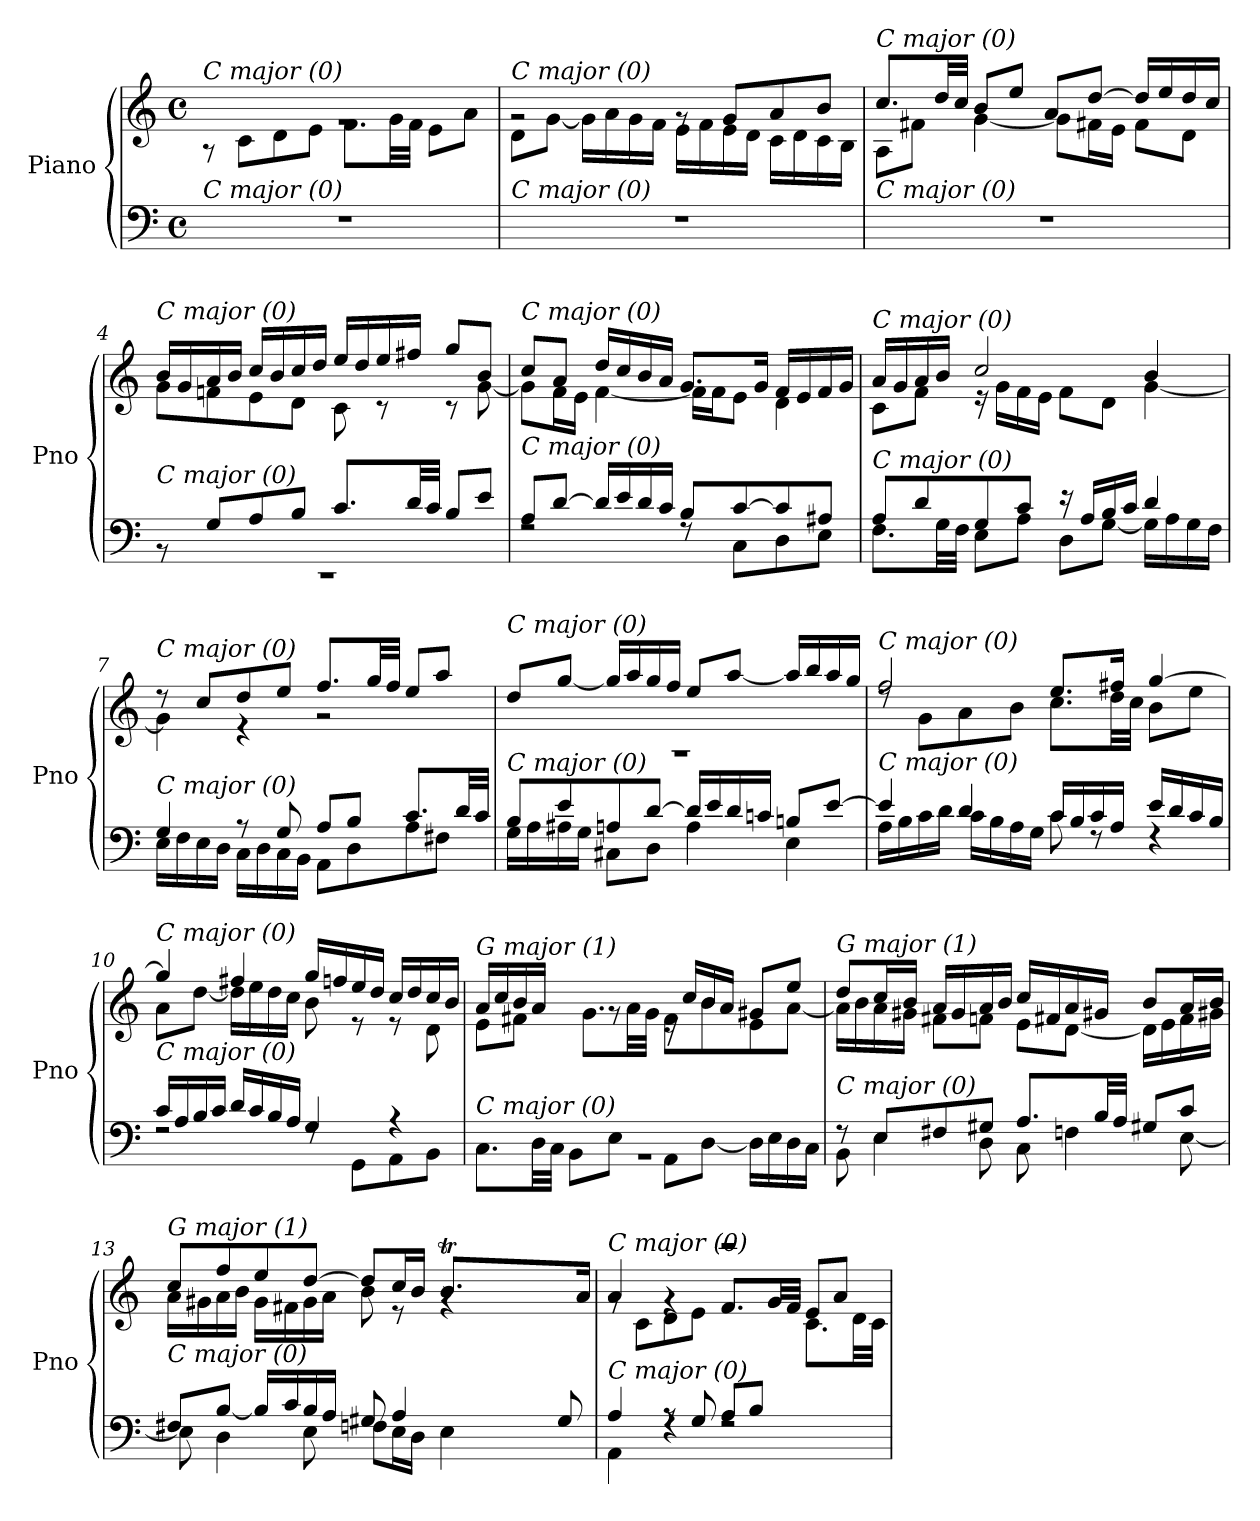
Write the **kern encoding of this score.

**kern	**kern
*part1	*part1
*staff2	*staff1
*I"Piano	*
*I'Pno	*
*clefF4	*clefG2
*k[]	*k[]
*M4/4	*M4/4
*met(c)	*met(c)
=1	=1
*	*^
!	!LO:TX:i:t=C major (0)	!
!LO:TX:i:t=C major (0)	!	!
1r	1rg	8r
.	.	8c\L
.	.	8d\
.	.	8e\J
.	.	8.f\L
.	.	32g\LL
.	.	32f\JJJ
.	.	8e\L
.	.	8a\J
=2	=2	=2
!	!LO:TX:i:t=C major (0)	!
!LO:TX:i:t=C major (0)	!	!
1r	2rg	8d\L
.	.	[8g\J
.	.	16g\LL]
.	.	16a\
.	.	16g\
.	.	16f\JJ
.	8rg	16e\LL
.	.	16f\
.	8g/L	16e\
.	.	16d\JJ
.	8a/	16c\LL
.	.	16d\
.	8b/J	16c\
.	.	16B\JJ
=3	=3	=3
!	!LO:TX:i:t=C major (0)	!
!LO:TX:i:t=C major (0)	!	!
1r	8.cc/L	8A\L
.	.	8f#X\J
.	32dd/LL	.
.	32cc/JJJ	.
.	8b/L	[4g\
.	8ee/J	.
.	8a/L	8g\L]
.	[8dd/J	16f#X\L
.	.	16e\JJ
.	16dd/LL]	8f#\L
.	16ee/	.
.	16dd/	8d\J
.	16cc/JJ	.
!!LO:LB:g=z	!!
=4	=4	=4
*^	*	*
!	!	!LO:TX:i:t=C major (0)	!
!LO:TX:i:t=C major (0)	!	!	!
1rEE	8r	16b/LL	8g\L
.	.	16g/	.
.	8G/L	16a/	8fn\
.	.	16b/JJ	.
.	8A/	16cc/LL	8e\
.	.	16b/	.
.	8B/J	16cc/	8d\J
.	.	16dd/JJ	.
.	8.c/L	16ee/LL	8c\
.	.	16dd/	.
.	.	16ee/	8r
.	32d/LL	16ff#X/JJ	.
.	32c/JJJ	.	.
.	8B/L	8gg/L	8r
.	8e/J	8b/J	[8g\
=5	=5	=5	=5
!	!	!LO:TX:i:t=C major (0)	!
!LO:TX:i:t=C major (0)	!	!	!
8A/L	2rF	8cc/L	8g\L]
[8d/J	.	8a/J	16f\L
.	.	.	16e\JJ
16d/LL]	.	16dd/LL	[4f\
16e/	.	16cc/	.
16d/	.	16b/	.
16c/JJ	.	16a/JJ	.
8B/L	8rF	8.g/L	16f\LL]
.	.	.	16f\J
[8c/	8C\L	.	8e\J
.	.	16g/Jk	.
8c/]	8D\	16f/LL	4d\
.	.	16e/	.
8A#Xi/J	8E\J	16f/	.
.	.	16g/JJ	.
=6	=6	=6	=6
!	!	!LO:TX:i:t=C major (0)	!
!LO:TX:i:t=C major (0)	!	!	!
8A/L	8.F\L	16a/LL	8c\L
.	.	16g/	.
8d/	.	16a/	8f\J
.	32G\LL	16b/JJ	.
.	32F\JJJ	.	.
8G/	8E\L	2cc/	16r
.	.	.	16g\LL
8c/J	8A\J	.	16f\
.	.	.	16e\JJ
16r	8D\L	.	8f\L
16A/LL	.	.	.
16B/	[8G\J	.	8d\J
16c/JJ	.	.	.
4d/	16G\LL]	4b/	[4g\
.	16A\	.	.
.	16G\	.	.
.	16F\JJ	.	.
!!LO:LB:g=z	!!
=7	=7	=7	=7
!	!	!LO:TX:i:t=C major (0)	!
!LO:TX:i:t=C major (0)	!	!	!
4G/	16E\LL	8r	4g\]
.	16F\	.	.
.	16E\	8cc/L	.
.	16D\JJ	.	.
8r	16C\LL	8dd/	4r
.	16D\	.	.
8G/	16C\	8ee/J	.
.	16BB\JJ	.	.
8A/L	8AA\L	8.ff/L	2r
8B/J	8D\	.	.
.	.	32gg/LL	.
.	.	32ff/JJJ	.
8.c/L	8A\	8ee/L	.
.	8F#X\J	8aa/J	.
32d/LL	.	.	.
32c/JJJ	.	.	.
=8	=8	=8	=8
!	!	!LO:TX:i:t=C major (0)	!
!LO:TX:i:t=C major (0)	!	!	!
8B/L	16G\LL	1rA	8dd/L
.	16A\	.	.
8e/	16A#Xi\	.	[8gg/J
.	16G\JJ	.	.
8A/	8C#X\L	.	16gg/LL]
.	.	.	16aa/
[8d/J	8D\J	.	16gg/
.	.	.	16ff/JJ
16d/LL]	4A\	.	8ee/L
16e/	.	.	.
16d/	.	.	[8aa/J
16cn/JJ	.	.	.
8Bn/L	4E\	.	16aa/LL]
.	.	.	16bb/
[8e/J	.	.	16aa/
.	.	.	16gg/JJ
=9	=9	=9	=9
!	!	!LO:TX:i:t=C major (0)	!
!LO:TX:i:t=C major (0)	!	!	!
4e/]	16A\LL	2ff/	8rdd
.	16B\	.	.
.	16c\	.	8g\L
.	16d\JJ	.	.
4d/	16c\LL	.	8a\
.	16B\	.	.
.	16A\	.	8b\J
.	16G\JJ	.	.
16c/LL	8c\	8.ee/L	8.cc\L
16B/	.	.	.
16c/	8rF	.	.
16A/JJ	.	16ff#X/Jk	32dd\LL
.	.	.	32cc\JJJ
16e/LL	4rF	[4gg/	8b\L
16d/	.	.	.
16c/	.	.	8ee\J
16B/JJ	.	.	.
!!LO:LB:g=z	!!
=10	=10	=10	=10
!	!	!LO:TX:i:t=C major (0)	!
!LO:TX:i:t=C major (0)	!	!	!
16c/LL	2rF	4gg/]	8a\L
16A/	.	.	.
16B/	.	.	[8dd\J
16c/JJ	.	.	.
16d/LL	.	4ff#X/	16dd\LL]
16c/	.	.	16ee\
16B/	.	.	16dd\
16A/JJ	.	.	16cc\JJ
4G/	8rF	16gg/LL	8b\
.	.	16ffn/	.
.	8GG\L	16ee/	8r
.	.	16dd/JJ	.
4r	8AA\	16cc/LL	8r
.	.	16dd/	.
.	8BB\J	16cc/	8d\
.	.	16b/JJ	.
=11	=11	=11	=11
!	!	!LO:TX:i:t=G major (1)	!
!LO:TX:i:t=C major (0)	!	!	!
1rBB	8.C\L	16a/LL	8e\L
.	.	16cc/	.
.	.	16b/	8f#X\J
.	32D\LL	16a/JJ	.
.	32C\JJJ	.	.
.	8BB\L	8g/yy	8.g\L
.	8E\J	8rg	.
.	.	.	32a\LL
.	.	.	32g\JJJ
.	8AA\L	16re	8f#\L
.	.	16cc/LL	.
.	[8D\J	16b/	8b\
.	.	16a/JJ	.
.	16D\LL]	8g#X/L	8e\
.	16E\	.	.
.	16D\	8ee/J	[8a\J
.	16C\JJ	.	.
=12	=12	=12	=12
!	!	!LO:TX:i:t=G major (1)	!
!LO:TX:i:t=C major (0)	!	!	!
8r	8BB\	8dd/L	16a\LL]
.	.	.	16b\
8E/L	4E\	16cc/L	16a\
.	.	16b/JJ	16g#X\JJ
8F#X/	.	16a/LL	8f#X\L
.	.	16g#/	.
8G#X/J	8D\	16a/	8fn\J
.	.	16b/JJ	.
8.A/L	8C\	16cc/LL	8e\L
.	.	16f#X/	.
.	4Fn\	16a/	[8d\J
32B/LL	.	16g#X/JJ	.
32A/JJJ	.	.	.
8G#X/L	.	8b/L	16d\LL]
.	.	.	16e\
8c/J	[8E\	16a/L	16f#\
.	.	16b/JJ	16g#X\JJ
!!LO:LB:g=z
=13	=13	=13	=13
*	*^	*	*^
!	!	!	!LO:TX:i:t=G major (1)	!	!
!LO:TX:i:t=C major (0)	!	!	!	!	!
2.ryy	8F#X/L	8E\]	8cc/L	16a\LL	2.ryy
.	.	.	.	16g#X\	.
.	[8B/J	4D\	8ff/	16a\	.
.	.	.	.	16b\JJ	.
.	16B/LL]	.	8ee/	16g#\LL	.
.	16c/	.	.	16f#X\	.
.	16B/	8E\	[8dd/J	16g#\	.
.	16A/JJ	.	.	16a\JJ	.
.	8G#X/	8Fn\L	8dd/L]	8b\	.
.	4A/	16E\L	16cc/L	8r	.
.	.	16D\JJ	16b/JJ	.	.
8.ryy	.	4E\	8.bt/L	4rg	64cc!yy
.	.	.	.	.	64b!yy
.	.	.	.	.	64cc!yy
.	.	.	.	.	64b!yy
.	.	.	.	.	64cc!yy
.	.	.	.	.	16..b!yy
.	8G#/	.	.	.	.
16ryy	.	.	16a/Jk	.	16ryy
*	*v	*v	*	*	*
=14	=14	=14	=14	=14
!	!	!LO:TX:i:t=C major (0)	!	!
!LO:TX:i:t=C major (0)	!	!	!	!
4A/	4AA\	4a/	8rg	2.ryy
.	.	.	8c\L	.
8r	4rF	4rg	8d\	.
8G/	.	.	8e\J	.
8A/L	2rF	8.f/L	2rccc	.
8B/J	.	.	.	.
.	.	32g/LL	.	.
.	.	32f/JJJ	.	.
4ryy	.	8e/L	.	8.c\L
.	.	8a/J	.	.
.	.	.	.	32d\LL
.	.	.	.	32c\JJJ
*v	*v	*	*	*
*	*v	*v	*v
=	=
*-	*-
